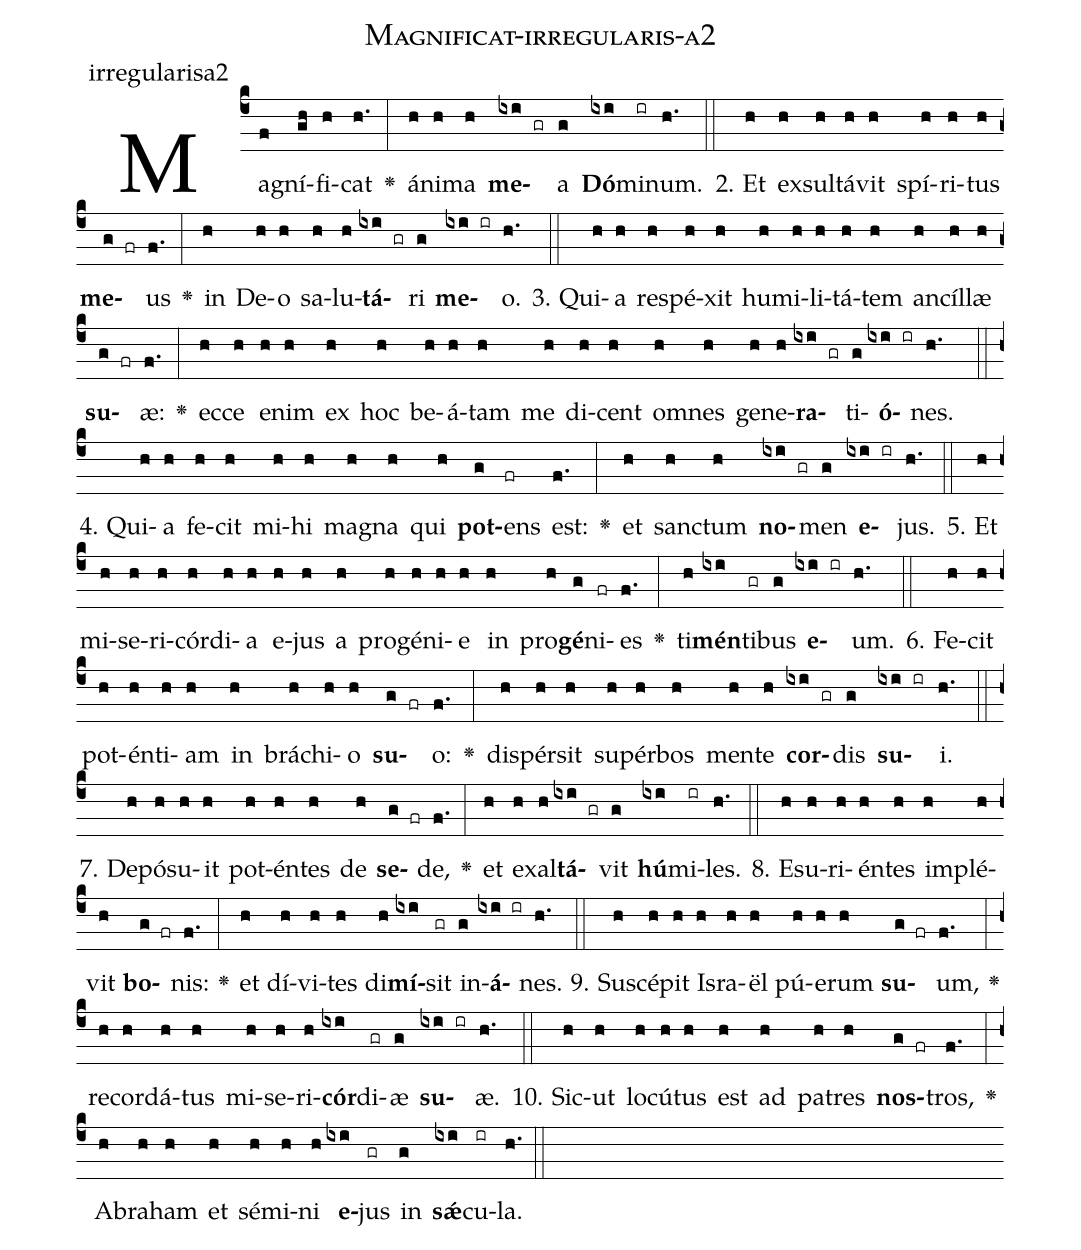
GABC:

name: Magnificat-irregularis-a2;
annotation: irregularisa2;
%%
(c4)Ma(f)gní(gh)fi(h)cat(h.) <v>\greheightstar</v>(:) á(h)ni(h)ma(h) <b>me</b>(ixi gr)a(g) <b>Dó</b>(ixi)mi(ir)num.(h.) (::)
2. Et(h) ex(h)sul(h)tá(h)vit(h) spí(h)ri(h)tus(h) <b>me</b>(g fr)us(f.) <v>\greheightstar</v>(:) in(h) De(h)o(h) sa(h)lu(h)<b>tá</b>(ixi gr)ri(g) <b>me</b>(ixi ir)o.(h.) (::)
3. Qui(h)a(h) re(h)spé(h)xit(h) hu(h)mi(h)li(h)tá(h)tem(h) an(h)cíl(h)læ(h) <b>su</b>(g fr)æ:(f.) <v>\greheightstar</v>(:) ec(h)ce(h) e(h)nim(h) ex(h) hoc(h) be(h)á(h)tam(h) me(h) di(h)cent(h) om(h)nes(h) ge(h)ne(h)<b>ra</b>(ixi gr)ti(g)<b>ó</b>(ixi ir)nes.(h.) (::)
4. Qui(h)a(h) fe(h)cit(h) mi(h)hi(h) ma(h)gna(h) qui(h) <b>pot</b>(g)ens(fr) est:(f.) <v>\greheightstar</v>(:) et(h) sanc(h)tum(h) <b>no</b>(ixi gr)men(g) <b>e</b>(ixi ir)jus.(h.) (::)
5. Et(h) mi(h)se(h)ri(h)cór(h)di(h)a(h) e(h)jus(h) a(h) pro(h)gé(h)ni(h)e(h) in(h) pro(h)<b>gé</b>(g)ni(fr)es(f.) <v>\greheightstar</v>(:) ti(h)<b>mén</b>(ixi)ti(gr)bus(g) <b>e</b>(ixi ir)um.(h.) (::)
6. Fe(h)cit(h) pot(h)én(h)ti(h)am(h) in(h) brá(h)chi(h)o(h) <b>su</b>(g fr)o:(f.) <v>\greheightstar</v>(:) di(h)spér(h)sit(h) su(h)pér(h)bos(h) men(h)te(h) <b>cor</b>(ixi gr)dis(g) <b>su</b>(ixi ir)i.(h.) (::)
7. De(h)pó(h)su(h)it(h) pot(h)én(h)tes(h) de(h) <b>se</b>(g fr)de,(f.) <v>\greheightstar</v>(:) et(h) ex(h)al(h)<b>tá</b>(ixi gr)vit(g) <b>hú</b>(ixi)mi(ir)les.(h.) (::)
8. E(h)su(h)ri(h)én(h)tes(h) im(h)plé(h)vit(h) <b>bo</b>(g fr)nis:(f.) <v>\greheightstar</v>(:) et(h) dí(h)vi(h)tes(h) di(h)<b>mí</b>(ixi)sit(gr) in(g)<b>á</b>(ixi ir)nes.(h.) (::)
9. Su(h)scé(h)pit(h) Is(h)ra(h)ël(h) pú(h)e(h)rum(h) <b>su</b>(g fr)um,(f.) <v>\greheightstar</v>(:) re(h)cor(h)dá(h)tus(h) mi(h)se(h)ri(h)<b>cór</b>(ixi)di(gr)æ(g) <b>su</b>(ixi ir)æ.(h.) (::)
10. Sic(h)ut(h) lo(h)cú(h)tus(h) est(h) ad(h) pa(h)tres(h) <b>nos</b>(g fr)tros,(f.) <v>\greheightstar</v>(:) A(h)bra(h)ham(h) et(h) sé(h)mi(h)ni(h) <b>e</b>(ixi)jus(gr) in(g) <b>sǽ</b>(ixi)cu(ir)la.(h.) (::)
